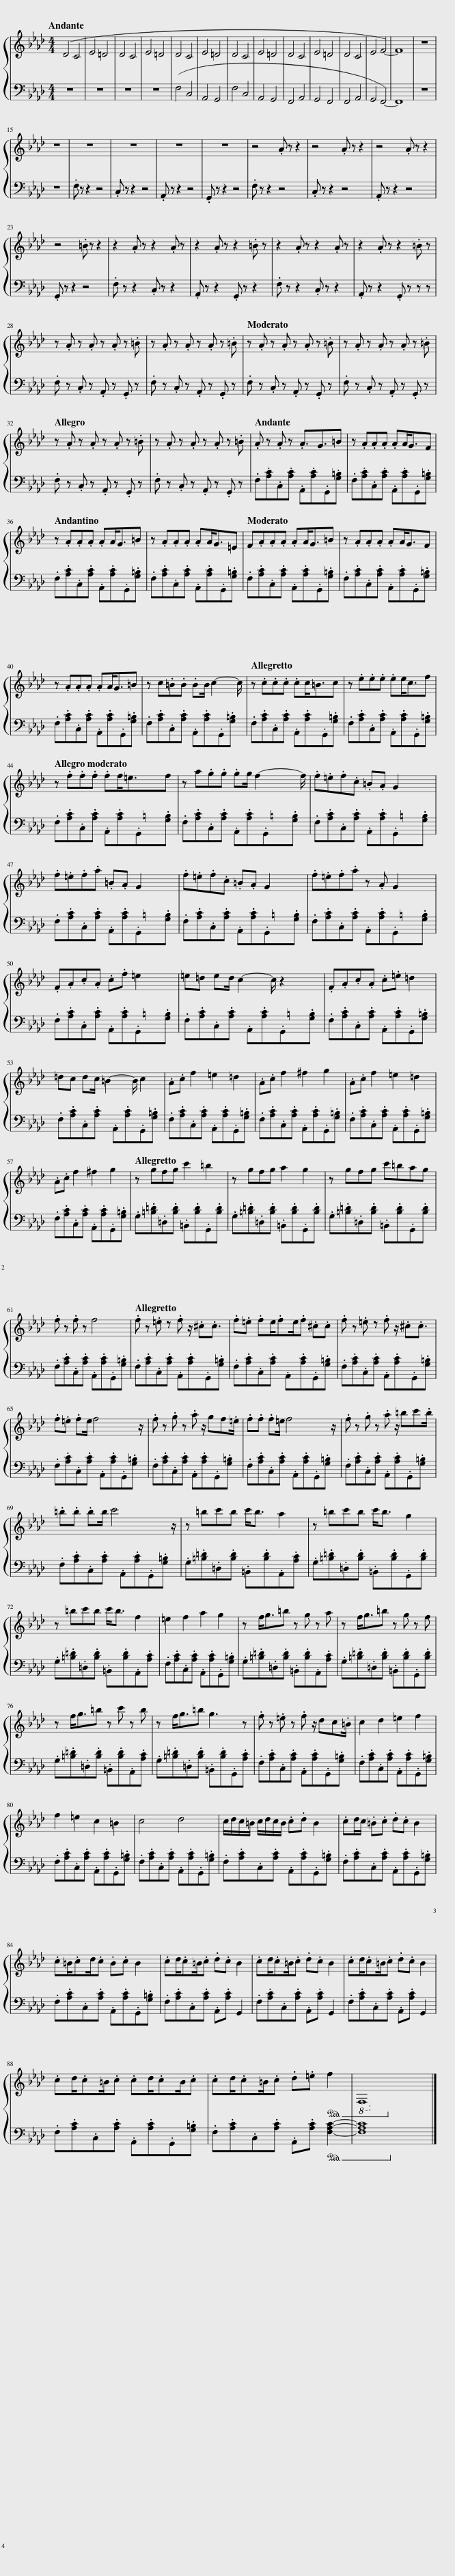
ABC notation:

X:1
%%score { 1 | 2 }
L:1/8
Q:1/4=92
M:4/4
I:linebreak $
K:Ab
V:1 treble
V:2 bass
V:1
 (D4 C4 | E4 =D4 | D4 C4 | E4 =D4 | D4 C4 | %5
 E4 =D4 | D4 C4 | E4 =D4 | D4 C4 | E4 =D4 | %10
 D4 C4 | E4 F4-) | F8 | z8 |$ z8 | %15
 z8 | z8 | z8 | z8 | z4 .A z z2 | %20
 z4 .A z z2 | z4 .A z z2 |$ z4 .=B z z2 | z2 .A z z2 .A z | z2 .A z z2 .=B z | %25
 z2 .A z z2 .A z | z2 .A z z2 .=B z |$ z .A z .A z .A z .=B | z .A z .A z .A z .=B |[Q:1/4=114] z .A z .A z .A z .=B | %30
 z .A z .A z .A z .=B |$[Q:1/4=144] z .A z .A z .A z .=B | z .A z .A z .A z .=B |[Q:1/4=92] .A z .A z .A3/2G3/2=B | z .A.A.A .AA<GF |$ %35
[Q:1/4=94] z .A.A.A .AA<G=B | z .A.A.A .AA<G=E |[Q:1/4=114] F.A.A.A .AA<G=B | z .A.A.A .AA<GF |$ z .A.A.A .AA<G=B | %40
 z c.=B.B .BB/ c2- c/ |[Q:1/4=116] z .c.c.c .cc<=Bc | z .e.e.e .ee<cf |$[Q:1/4=118] z .f.f.f .ff<=ef | z a.g.g .gg/ f2- f/ | %45
 .f.=e.f.c .=B.A G2 |$ .f.=e.f.a .=B.A G2 | .f.=e.f.c .=B.A G2 | .f.=e.f.a z .A G2 |$ .F.A.c.A .c.f =e2 | %50
 =e=d ed/ c2- c/ z2 | .F.A.c.A .c.=e =d2 |$ =dc dc/ =B2- B/ c2 | .A.c f2 =e2 =d2 | .A.c f2 ^f2 g2 | %55
 .A.c f2 =e2 =d2 |$ .A.c f2 ^f2 g2 |[Q:1/4=116] z gfg c'2 =b2 | z gfg a2 g2 | z gfg c'=bag |$ %60
 .f z .f z f4 |[Q:1/4=116] .f z .=e z .f z/ .^c.c3/2 | .f.=e .fe/.fe/.f .^c.c | .f z .=e z .f z/ .^c.c3/2 |$ .f.=e .fe/ f4 z/ | %65
 .f z .g z .a z/ gf.=e/ | .f.f .f=e/ f4 z/ | .f z .g z .a z/ =bc'.b/ |$ .=b.b .bb/ c'4 z/ | z =bc'b c'<b a2 | %70
 z =bc'b c'<b g2 |$ z =bc'b c'<b f2 | =e2 f2 a2 g2 | z f<g=b z g z a | z f<g=b z g z f |$ %75
 z f<g=b z c' z b | z f<g=b g3 z | .f z .=e z .f z/ dc.=B/ | c2 d2 =e2 f2 |$ f2 =e2 c2 =B2 | %80
 c4 d4 | c/d/c/=B/ c/d/c/B/ .c.d B2 | .cd/c/ .=B.c .d.c B2 |$ .c=B/.cd/.c .B.c B2 | .cd/.c=B/.c .d.c B2 | %85
 .cd/.c=B/.c .d.c B2 | .cd/.c=B/.c .d.c B2 |$ .cd/.c=B/.c .cd/.cB/.c | .cd/.c=B/.c .d.=e!ped! f2!ped!!ped-up! |!8vb(! F,,8!8vb)! |] %90
V:2
 z8 | z8 | z8 | z8 | (F,4 C,4 | %5
 A,,4 G,,4 | F,4 C,4 | A,,4 G,,4 | F,,4 A,,4 | G,,4 F,,4 | %10
 F,,4 A,,4 | G,,4 F,,4-) | F,,8 | z8 |$ z8 | %15
 .F, z z2 z4 | .C, z z2 z4 | .A,, z z2 z4 | .G,, z z2 z4 | .F, z z2 z4 | %20
 .C, z z2 z4 | .A,, z z2 z4 |$ .G,, z z2 z4 | .F, z z2 .C, z z2 | .A,, z z2 .G,, z z2 | %25
 .F, z z2 .C, z z2 | .A,, z z2 .G,, z z z |$ .F, z .C, z .A,, z .G,, z | .F, z .C, z .A,, z .G,, z | .F, z .C, z .A,, z .G,, z | %30
 .F, z .C, z .A,, z .G,, z |$ .F, z .C, z .A,, z .G,, z | .F, z .C, z .A,, z .G,, z | .F,.[A,C].C,.[A,C] .A,,.[A,C].G,,.[G,=B,] | .F,.[A,C].C,.[A,C] .A,,.[A,C].G,,.[G,=B,] |$ %35
 .F,.[A,C].C,.[A,C] .A,,.[A,C].G,,.[G,=B,] | .F,.[A,C].C,.[A,C] .A,,.[A,C].G,,.[G,=B,] | .F,.[A,C].C,.[A,C] .A,,.[A,C].G,,.[G,=B,] | .F,.[A,C].C,.[A,C] .A,,.[A,C].G,,.[G,=B,] |$ .F,.[A,C].C,.[A,C] .A,,.[A,C].G,,.[G,=B,] | %40
 .F,.[A,C].C,.[A,C] .A,,.[A,C].G,,.[G,=B,] | .F,.[A,C].C,.[A,C] .A,,.[A,C].G,,.[G,=B,] | .F,.[A,C].C,.[A,C] .A,,.[A,C].G,,.[G,=B,] |$ .F,.[A,C].C,.[A,C] .A,,.[A,C].G,,.[G,=B,] | .F,.[A,C].C,.[A,C] .A,,.[A,C].G,,.[G,=B,] | %45
 .F,.[A,C].C,.[A,C] .A,,.[A,C].G,,.[G,=B,] |$ .F,.[A,C].C,.[A,C] .A,,.[A,C].G,,.[G,=B,] | .F,.[A,C].C,.[A,C] .A,,.[A,C].G,,.[G,=B,] | .F,.[A,C].C,.[A,C] .A,,.[A,C].G,,.[G,=B,] |$ .F,.[A,C].C,.[A,C] .A,,.[A,C].G,,.[G,=B,] | %50
 .F,.[A,C].C,.[A,C] .A,,.[A,C].G,,.[G,=B,] | .F,.[A,C].C,.[A,C] .A,,.[A,C].G,,.[G,=B,] |$ .F,.[A,C].C,.[A,C] .A,,.[A,C].G,,.[G,=B,] | .F,.[A,C].C,.[A,C] .A,,.[A,C].G,,.[G,=B,] | .F,.[A,C].C,.[A,C] .A,,.[A,C].G,,.[G,=B,] | %55
 .F,.[A,C].C,.[A,C] .A,,.[A,C].G,,.[G,=B,] |$ .F,.[A,C].C,.[A,C] .A,,.[A,C].G,,.[G,=B,] | .G,.[=B,=D].=D,.[B,D] .=B,,.[B,D].G,,.[B,D] | .G,.[=B,=D].=D,.[B,D] .=B,,.[B,D].G,,.[B,D] | .G,.[=B,=D].=D,.[B,D] .=B,,.[B,D].G,,.[B,D] |$ %60
 .F,.[A,C].C,.[A,C] .A,,.[A,C].G,,.[G,=B,] | .F,.[A,C].C,.[A,C] .A,,.[A,C].G,,.[G,=B,] | .F,.[A,C].C,.[A,C] .A,,.[A,C].G,,.[G,=B,] | .F,.[A,C].C,.[A,C] .A,,.[A,C].G,,.[G,=B,] |$ .F,.[A,C].C,.[A,C] .A,,.[A,C].G,,.[G,=B,] | %65
 .F,.[A,C].C,.[A,C] .A,,.[A,C].G,,.[G,=B,] | .F,.[A,C].C,.[A,C] .A,,.[A,C].G,,.[G,=B,] | .F,.[A,C].C,.[A,C] .A,,.[A,C].G,,.[G,=B,] |$ .F,.[A,C].C,.[A,C] .A,,.[A,C].G,,.[G,=B,] | .G,.[=B,=D].=D,.[B,D] .=B,,.[B,D].A,,.[A,C] | %70
 .G,.[=B,=D].=D,.[B,D] .=B,,.[B,D].G,,.[B,D] |$ .G,.[=B,=D].=D,.[B,D] .=B,,.[B,D].A,,.[A,C] | .F,.[A,C].C,.[A,C] .A,,.[A,C].G,,.[G,=B,] | .G,.[=B,=D].=D,.[B,D] .=B,,.[B,D].A,,.[A,C] | .G,.[=B,=D].=D,.[B,D] .=B,,.[B,D].G,,.[B,D] |$ %75
 .G,.[=B,=D].=D,.[B,D] .=B,,.[B,D].A,,.[A,C] | .G,.[=B,=D].=D,.[B,D] .=B,,.[B,D].G,,.[A,C] | .F,.[A,C].C,.[A,C] .A,,.[A,C].G,,.[G,=B,] | .F,.[A,C].C,.[A,C] .A,,.[A,C].G,,.[G,=B,] |$ .F,.[A,C].C,.[A,C] .A,,.[A,C].G,,.[G,=B,] | %80
 .F,.[A,C].C,.[A,C] .A,,.[A,C].G,,.[G,=B,] | .F,.[A,C].C,.[A,C] .A,,.[A,C].G,,.[G,=B,] | .F,.[A,C].C,.[A,C] .A,,.[A,C].G,,.[G,=B,] |$ .F,.[A,C].C,.[A,C] .A,,.[A,C].G,,.[G,=B,] | .F,.[A,C].C,.[A,C] .A,,.[A,C] G,,2 | %85
 .F,.[A,C].C,.[A,C] .A,,.[A,C] G,,2 | .F,.[A,C].C,.[A,C] .A,,.[A,C] G,,2 |$ .F,.[A,C].C,.[A,C] .A,,.[A,C].G,,.[G,=B,] | .F,.[A,C].C,.[A,C] .A,,.[A,C] [F,A,C]2- | [F,A,C]8 |] %90
